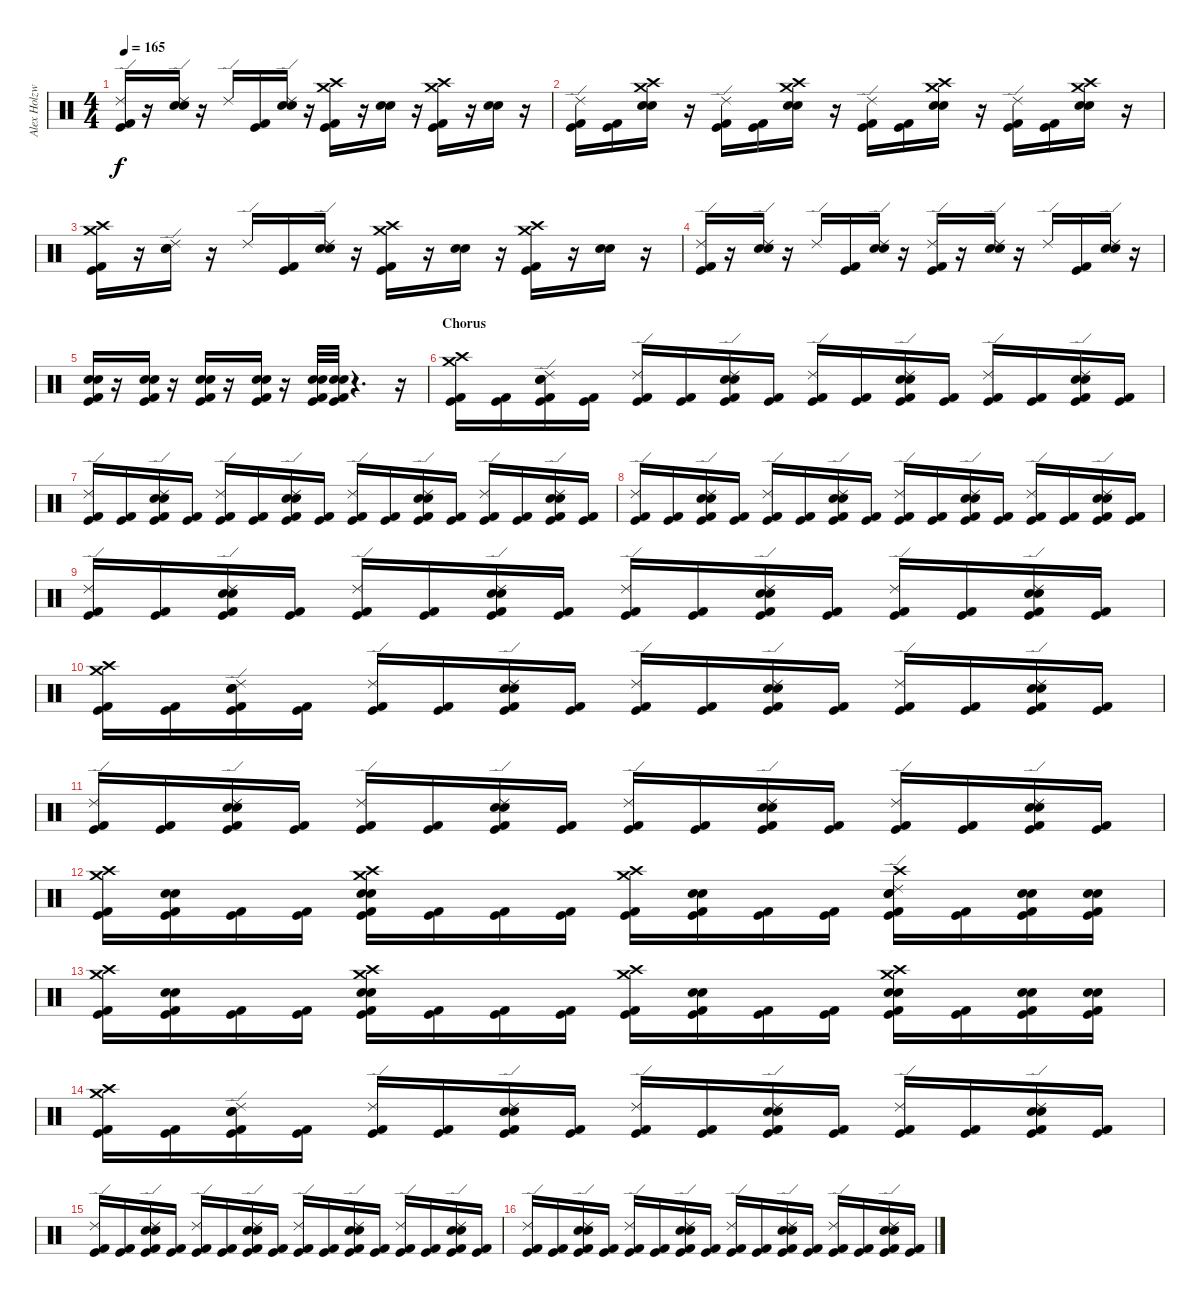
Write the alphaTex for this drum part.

\track ("Alex Holzwarth" "Alex Holzw") {instrument percussion}
\staff {score}
\articulation defaults
\ts (4 4)
\tempo 165
\clef neutral
\ks c
("Ride (edge) 2" "Kick (hit) 2" "Kick (hit)").16{dy f} r.16 ("Ride (edge) 2" "Electric Snare (hit)" "Snare (hit) 2").16 r.16 "Ride (edge) 2".16 ("Kick (hit) 2" "Kick (hit)").16 ("Ride (edge) 2" "Electric Snare (hit)" "Snare (hit) 2").16 r.16 ("Crash high (hit)" "Crash medium (hit)" "Kick (hit) 2" "Kick (hit)").16 r.16 ("Electric Snare (hit)" "Snare (hit) 2").16 r.16 ("Crash high (hit)" "Crash medium (hit)" "Kick (hit)" "Kick (hit) 2").16 r.16 ("Electric Snare (hit)" "Snare (hit) 2").16 r.16 |
("Ride (edge) 2" "Kick (hit) 2" "Kick (hit)").16 ("Kick (hit) 2" "Kick (hit)").16 ("Crash high (hit)" "Crash medium (hit)" "Electric Snare (hit)" "Snare (hit) 2").16 r.16 ("Ride (edge) 2" "Kick (hit) 2" "Kick (hit)").16 ("Kick (hit) 2" "Kick (hit)").16 ("Crash high (hit)" "Crash medium (hit)" "Electric Snare (hit)" "Snare (hit) 2").16 r.16 ("Ride (edge) 2" "Kick (hit) 2" "Kick (hit)").16 ("Kick (hit) 2" "Kick (hit)").16 ("Crash high (hit)" "Crash medium (hit)" "Electric Snare (hit)" "Snare (hit) 2").16 r.16 ("Ride (edge) 2" "Kick (hit) 2" "Kick (hit)").16 ("Kick (hit) 2" "Kick (hit)").16 ("Crash medium (hit)" "Crash high (hit)" "Electric Snare (hit)" "Snare (hit) 2").16 r.16 |
("Crash medium (hit)" "Crash high (hit)" "Kick (hit) 2" "Kick (hit)").16 r.16 ("Ride (edge) 2" "Electric Snare (hit)" "Snare (hit) 2").16 r.16 "Ride (edge) 2".16 ("Kick (hit) 2" "Kick (hit)").16 ("Ride (edge) 2" "Electric Snare (hit)" "Snare (hit) 2").16 r.16 ("Crash high (hit)" "Crash medium (hit)" "Kick (hit) 2" "Kick (hit)").16 r.16 ("Electric Snare (hit)" "Snare (hit) 2").16 r.16 ("Crash high (hit)" "Crash medium (hit)" "Kick (hit) 2" "Kick (hit)").16 r.16 ("Electric Snare (hit)" "Snare (hit) 2").16 r.16 |
("Ride (edge) 2" "Kick (hit) 2" "Kick (hit)").16 r.16 ("Ride (edge) 2" "Electric Snare (hit)" "Snare (hit) 2").16 r.16 "Ride (edge) 2".16 ("Kick (hit)" "Kick (hit) 2").16 ("Ride (edge) 2" "Electric Snare (hit)" "Snare (hit) 2").16 r.16 ("Ride (edge) 2" "Kick (hit) 2" "Kick (hit)").16 r.16 ("Ride (edge) 2" "Electric Snare (hit)" "Snare (hit) 2").16 r.16 "Ride (edge) 2".16 ("Kick (hit)" "Kick (hit) 2").16 ("Ride (edge) 2" "Electric Snare (hit)" "Snare (hit) 2").16 r.16 |
("Kick (hit) 2" "Snare (hit) 2" "Electric Snare (hit)" "Kick (hit)").16 r.16 ("Electric Snare (hit)" "Snare (hit) 2" "Kick (hit) 2" "Kick (hit)").16 r.16 ("Kick (hit) 2" "Snare (hit) 2" "Electric Snare (hit)" "Kick (hit)").16 r.16 ("Electric Snare (hit)" "Snare (hit) 2" "Kick (hit) 2" "Kick (hit)").16 r.16 ("Kick (hit) 2" "Kick (hit)" "Electric Snare (hit)" "Snare (hit) 2").32 ("Kick (hit) 2" "Kick (hit)" "Electric Snare (hit)" "Snare (hit) 2").32 r.4{d} r.16 |
\section ("" "Chorus")
("Crash high (hit)" "Crash medium (hit)" "Kick (hit) 2" "Kick (hit)").16 ("Kick (hit) 2" "Kick (hit)").16 ("Ride (edge) 2" "Snare (hit) 2" "Electric Snare (hit)" "Kick (hit) 2" "Kick (hit)").16 ("Kick (hit) 2" "Kick (hit)").16 ("Ride (edge) 2" "Kick (hit) 2" "Kick (hit)").16 ("Kick (hit) 2" "Kick (hit)").16 ("Ride (edge) 2" "Electric Snare (hit)" "Snare (hit) 2" "Kick (hit) 2" "Kick (hit)").16 ("Kick (hit) 2" "Kick (hit)").16 ("Ride (edge) 2" "Kick (hit) 2" "Kick (hit)").16 ("Kick (hit) 2" "Kick (hit)").16 ("Ride (edge) 2" "Snare (hit) 2" "Electric Snare (hit)" "Kick (hit) 2" "Kick (hit)").16 ("Kick (hit) 2" "Kick (hit)").16 ("Ride (edge) 2" "Kick (hit) 2" "Kick (hit)").16 ("Kick (hit) 2" "Kick (hit)").16 ("Ride (edge) 2" "Electric Snare (hit)" "Snare (hit) 2" "Kick (hit) 2" "Kick (hit)").16 ("Kick (hit) 2" "Kick (hit)").16 |
("Ride (edge) 2" "Kick (hit) 2" "Kick (hit)").16 ("Kick (hit) 2" "Kick (hit)").16 ("Ride (edge) 2" "Snare (hit) 2" "Electric Snare (hit)" "Kick (hit) 2" "Kick (hit)").16 ("Kick (hit) 2" "Kick (hit)").16 ("Ride (edge) 2" "Kick (hit) 2" "Kick (hit)").16 ("Kick (hit) 2" "Kick (hit)").16 ("Ride (edge) 2" "Electric Snare (hit)" "Snare (hit) 2" "Kick (hit) 2" "Kick (hit)").16 ("Kick (hit) 2" "Kick (hit)").16 ("Ride (edge) 2" "Kick (hit) 2" "Kick (hit)").16 ("Kick (hit) 2" "Kick (hit)").16 ("Ride (edge) 2" "Snare (hit) 2" "Electric Snare (hit)" "Kick (hit) 2" "Kick (hit)").16 ("Kick (hit) 2" "Kick (hit)").16 ("Ride (edge) 2" "Kick (hit) 2" "Kick (hit)").16 ("Kick (hit) 2" "Kick (hit)").16 ("Ride (edge) 2" "Electric Snare (hit)" "Snare (hit) 2" "Kick (hit) 2" "Kick (hit)").16 ("Kick (hit) 2" "Kick (hit)").16 |
("Ride (edge) 2" "Kick (hit) 2" "Kick (hit)").16 ("Kick (hit) 2" "Kick (hit)").16 ("Ride (edge) 2" "Snare (hit) 2" "Electric Snare (hit)" "Kick (hit) 2" "Kick (hit)").16 ("Kick (hit) 2" "Kick (hit)").16 ("Ride (edge) 2" "Kick (hit) 2" "Kick (hit)").16 ("Kick (hit) 2" "Kick (hit)").16 ("Ride (edge) 2" "Electric Snare (hit)" "Snare (hit) 2" "Kick (hit) 2" "Kick (hit)").16 ("Kick (hit) 2" "Kick (hit)").16 ("Ride (edge) 2" "Kick (hit) 2" "Kick (hit)").16 ("Kick (hit) 2" "Kick (hit)").16 ("Ride (edge) 2" "Snare (hit) 2" "Electric Snare (hit)" "Kick (hit) 2" "Kick (hit)").16 ("Kick (hit) 2" "Kick (hit)").16 ("Ride (edge) 2" "Kick (hit) 2" "Kick (hit)").16 ("Kick (hit) 2" "Kick (hit)").16 ("Ride (edge) 2" "Electric Snare (hit)" "Snare (hit) 2" "Kick (hit) 2" "Kick (hit)").16 ("Kick (hit) 2" "Kick (hit)").16 |
("Ride (edge) 2" "Kick (hit) 2" "Kick (hit)").16 ("Kick (hit) 2" "Kick (hit)").16 ("Ride (edge) 2" "Snare (hit) 2" "Electric Snare (hit)" "Kick (hit) 2" "Kick (hit)").16 ("Kick (hit) 2" "Kick (hit)").16 ("Ride (edge) 2" "Kick (hit) 2" "Kick (hit)").16 ("Kick (hit) 2" "Kick (hit)").16 ("Ride (edge) 2" "Electric Snare (hit)" "Snare (hit) 2" "Kick (hit) 2" "Kick (hit)").16 ("Kick (hit) 2" "Kick (hit)").16 ("Ride (edge) 2" "Kick (hit) 2" "Kick (hit)").16 ("Kick (hit) 2" "Kick (hit)").16 ("Ride (edge) 2" "Snare (hit) 2" "Electric Snare (hit)" "Kick (hit) 2" "Kick (hit)").16 ("Kick (hit) 2" "Kick (hit)").16 ("Ride (edge) 2" "Kick (hit) 2" "Kick (hit)").16 ("Kick (hit) 2" "Kick (hit)").16 ("Ride (edge) 2" "Electric Snare (hit)" "Snare (hit) 2" "Kick (hit) 2" "Kick (hit)").16 ("Kick (hit) 2" "Kick (hit)").16 |
("Crash high (hit)" "Crash medium (hit)" "Kick (hit) 2" "Kick (hit)").16 ("Kick (hit) 2" "Kick (hit)").16 ("Ride (edge) 2" "Snare (hit) 2" "Electric Snare (hit)" "Kick (hit) 2" "Kick (hit)").16 ("Kick (hit) 2" "Kick (hit)").16 ("Ride (edge) 2" "Kick (hit) 2" "Kick (hit)").16 ("Kick (hit) 2" "Kick (hit)").16 ("Ride (edge) 2" "Electric Snare (hit)" "Snare (hit) 2" "Kick (hit) 2" "Kick (hit)").16 ("Kick (hit) 2" "Kick (hit)").16 ("Ride (edge) 2" "Kick (hit) 2" "Kick (hit)").16 ("Kick (hit) 2" "Kick (hit)").16 ("Ride (edge) 2" "Snare (hit) 2" "Electric Snare (hit)" "Kick (hit) 2" "Kick (hit)").16 ("Kick (hit) 2" "Kick (hit)").16 ("Ride (edge) 2" "Kick (hit) 2" "Kick (hit)").16 ("Kick (hit) 2" "Kick (hit)").16 ("Ride (edge) 2" "Electric Snare (hit)" "Snare (hit) 2" "Kick (hit) 2" "Kick (hit)").16 ("Kick (hit) 2" "Kick (hit)").16 |
("Ride (edge) 2" "Kick (hit) 2" "Kick (hit)").16 ("Kick (hit) 2" "Kick (hit)").16 ("Ride (edge) 2" "Snare (hit) 2" "Electric Snare (hit)" "Kick (hit) 2" "Kick (hit)").16 ("Kick (hit) 2" "Kick (hit)").16 ("Ride (edge) 2" "Kick (hit) 2" "Kick (hit)").16 ("Kick (hit) 2" "Kick (hit)").16 ("Ride (edge) 2" "Electric Snare (hit)" "Snare (hit) 2" "Kick (hit) 2" "Kick (hit)").16 ("Kick (hit) 2" "Kick (hit)").16 ("Ride (edge) 2" "Kick (hit) 2" "Kick (hit)").16 ("Kick (hit) 2" "Kick (hit)").16 ("Ride (edge) 2" "Snare (hit) 2" "Electric Snare (hit)" "Kick (hit) 2" "Kick (hit)").16 ("Kick (hit) 2" "Kick (hit)").16 ("Ride (edge) 2" "Kick (hit) 2" "Kick (hit)").16 ("Kick (hit) 2" "Kick (hit)").16 ("Ride (edge) 2" "Electric Snare (hit)" "Snare (hit) 2" "Kick (hit) 2" "Kick (hit)").16 ("Kick (hit) 2" "Kick (hit)").16 |
("Crash high (hit)" "Crash medium (hit)" "Kick (hit) 2" "Kick (hit)").16 ("Electric Snare (hit)" "Snare (hit) 2" "Kick (hit) 2" "Kick (hit)").16 ("Kick (hit) 2" "Kick (hit)").16 ("Kick (hit) 2" "Kick (hit)").16 ("Electric Snare (hit)" "Snare (hit) 2" "Crash high (hit)" "Crash medium (hit)" "Kick (hit) 2" "Kick (hit)").16 ("Kick (hit) 2" "Kick (hit)").16 ("Kick (hit) 2" "Kick (hit)").16 ("Kick (hit) 2" "Kick (hit)").16 ("Crash high (hit)" "Crash medium (hit)" "Kick (hit) 2" "Kick (hit)").16 ("Electric Snare (hit)" "Snare (hit) 2" "Kick (hit) 2" "Kick (hit)").16 ("Kick (hit) 2" "Kick (hit)").16 ("Kick (hit) 2" "Kick (hit)").16 ("Electric Snare (hit)" "Crash high (hit)" "Snare (hit) 2" "Ride (edge) 2" "Kick (hit) 2" "Kick (hit)").16 ("Kick (hit) 2" "Kick (hit)").16 ("Electric Snare (hit)" "Snare (hit) 2" "Kick (hit) 2" "Kick (hit)").16 ("Electric Snare (hit)" "Snare (hit) 2" "Kick (hit) 2" "Kick (hit)").16 |
("Crash high (hit)" "Crash medium (hit)" "Kick (hit) 2" "Kick (hit)").16 ("Electric Snare (hit)" "Snare (hit) 2" "Kick (hit) 2" "Kick (hit)").16 ("Kick (hit) 2" "Kick (hit)").16 ("Kick (hit) 2" "Kick (hit)").16 ("Crash high (hit)" "Electric Snare (hit)" "Snare (hit) 2" "Crash medium (hit)" "Kick (hit) 2" "Kick (hit)").16 ("Kick (hit) 2" "Kick (hit)").16 ("Kick (hit) 2" "Kick (hit)").16 ("Kick (hit) 2" "Kick (hit)").16 ("Crash high (hit)" "Crash medium (hit)" "Kick (hit) 2" "Kick (hit)").16 ("Electric Snare (hit)" "Snare (hit) 2" "Kick (hit) 2" "Kick (hit)").16 ("Kick (hit) 2" "Kick (hit)").16 ("Kick (hit) 2" "Kick (hit)").16 ("Electric Snare (hit)" "Snare (hit) 2" "Crash high (hit)" "Crash medium (hit)" "Kick (hit) 2" "Kick (hit)").16 ("Kick (hit) 2" "Kick (hit)").16 ("Electric Snare (hit)" "Snare (hit) 2" "Kick (hit) 2" "Kick (hit)").16 ("Electric Snare (hit)" "Snare (hit) 2" "Kick (hit) 2" "Kick (hit)").16 |
("Crash high (hit)" "Crash medium (hit)" "Kick (hit) 2" "Kick (hit)").16 ("Kick (hit) 2" "Kick (hit)").16 ("Ride (edge) 2" "Snare (hit) 2" "Electric Snare (hit)" "Kick (hit) 2" "Kick (hit)").16 ("Kick (hit) 2" "Kick (hit)").16 ("Ride (edge) 2" "Kick (hit) 2" "Kick (hit)").16 ("Kick (hit) 2" "Kick (hit)").16 ("Ride (edge) 2" "Electric Snare (hit)" "Snare (hit) 2" "Kick (hit) 2" "Kick (hit)").16 ("Kick (hit) 2" "Kick (hit)").16 ("Ride (edge) 2" "Kick (hit) 2" "Kick (hit)").16 ("Kick (hit) 2" "Kick (hit)").16 ("Ride (edge) 2" "Snare (hit) 2" "Electric Snare (hit)" "Kick (hit) 2" "Kick (hit)").16 ("Kick (hit) 2" "Kick (hit)").16 ("Ride (edge) 2" "Kick (hit) 2" "Kick (hit)").16 ("Kick (hit) 2" "Kick (hit)").16 ("Ride (edge) 2" "Electric Snare (hit)" "Snare (hit) 2" "Kick (hit) 2" "Kick (hit)").16 ("Kick (hit) 2" "Kick (hit)").16 |
("Ride (edge) 2" "Kick (hit) 2" "Kick (hit)").16 ("Kick (hit) 2" "Kick (hit)").16 ("Ride (edge) 2" "Snare (hit) 2" "Electric Snare (hit)" "Kick (hit) 2" "Kick (hit)").16 ("Kick (hit) 2" "Kick (hit)").16 ("Ride (edge) 2" "Kick (hit) 2" "Kick (hit)").16 ("Kick (hit) 2" "Kick (hit)").16 ("Ride (edge) 2" "Electric Snare (hit)" "Snare (hit) 2" "Kick (hit) 2" "Kick (hit)").16 ("Kick (hit) 2" "Kick (hit)").16 ("Ride (edge) 2" "Kick (hit) 2" "Kick (hit)").16 ("Kick (hit) 2" "Kick (hit)").16 ("Ride (edge) 2" "Snare (hit) 2" "Electric Snare (hit)" "Kick (hit) 2" "Kick (hit)").16 ("Kick (hit) 2" "Kick (hit)").16 ("Ride (edge) 2" "Kick (hit) 2" "Kick (hit)").16 ("Kick (hit) 2" "Kick (hit)").16 ("Ride (edge) 2" "Electric Snare (hit)" "Snare (hit) 2" "Kick (hit) 2" "Kick (hit)").16 ("Kick (hit) 2" "Kick (hit)").16 |
("Ride (edge) 2" "Kick (hit) 2" "Kick (hit)").16 ("Kick (hit) 2" "Kick (hit)").16 ("Ride (edge) 2" "Snare (hit) 2" "Electric Snare (hit)" "Kick (hit) 2" "Kick (hit)").16 ("Kick (hit) 2" "Kick (hit)").16 ("Ride (edge) 2" "Kick (hit) 2" "Kick (hit)").16 ("Kick (hit) 2" "Kick (hit)").16 ("Ride (edge) 2" "Electric Snare (hit)" "Snare (hit) 2" "Kick (hit) 2" "Kick (hit)").16 ("Kick (hit) 2" "Kick (hit)").16 ("Ride (edge) 2" "Kick (hit) 2" "Kick (hit)").16 ("Kick (hit) 2" "Kick (hit)").16 ("Ride (edge) 2" "Snare (hit) 2" "Electric Snare (hit)" "Kick (hit) 2" "Kick (hit)").16 ("Kick (hit) 2" "Kick (hit)").16 ("Ride (edge) 2" "Kick (hit) 2" "Kick (hit)").16 ("Kick (hit) 2" "Kick (hit)").16 ("Ride (edge) 2" "Electric Snare (hit)" "Snare (hit) 2" "Kick (hit) 2" "Kick (hit)").16 ("Kick (hit) 2" "Kick (hit)").16
